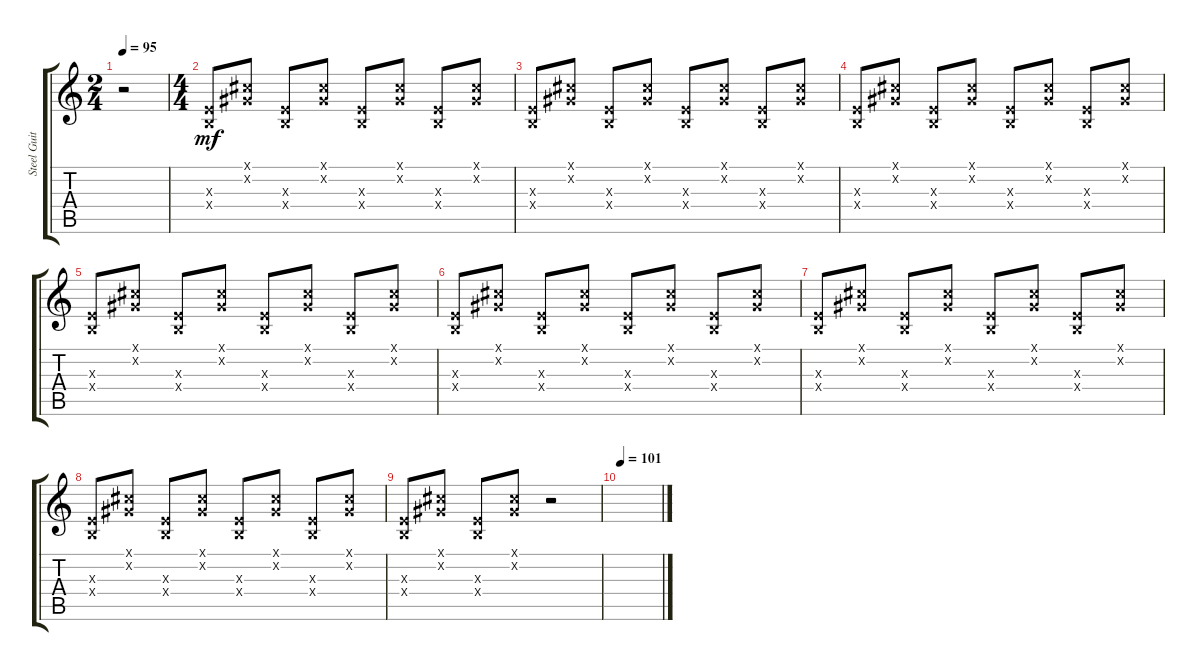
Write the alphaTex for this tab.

\track ("Steel Guitar" "Steel Guit") {instrument acousticguitarsteel}
\staff {score tabs}
\tuning (Db4 Ab3 E3 B2 Gb2 Db2) {hide}
\ts (2 4)
\tempo 95
\clef g2
\ks c
r.2{dy mf instrument acousticguitarsteel} |
\ts (4 4)
(0.3{x} 0.4{x}).8 (0.1{x} 0.2{x}).8 (0.3{x} 0.4{x}).8 (0.1{x} 0.2{x}).8 (0.3{x} 0.4{x}).8 (0.1{x} 0.2{x}).8 (0.3{x} 0.4{x}).8 (0.1{x} 0.2{x}).8 |
(0.3{x} 0.4{x}).8 (0.1{x} 0.2{x}).8 (0.3{x} 0.4{x}).8 (0.1{x} 0.2{x}).8 (0.3{x} 0.4{x}).8 (0.1{x} 0.2{x}).8 (0.3{x} 0.4{x}).8 (0.1{x} 0.2{x}).8 |
(0.3{x} 0.4{x}).8 (0.1{x} 0.2{x}).8 (0.3{x} 0.4{x}).8 (0.1{x} 0.2{x}).8 (0.3{x} 0.4{x}).8 (0.1{x} 0.2{x}).8 (0.3{x} 0.4{x}).8 (0.1{x} 0.2{x}).8 |
(0.3{x} 0.4{x}).8 (0.1{x} 0.2{x}).8 (0.3{x} 0.4{x}).8 (0.1{x} 0.2{x}).8 (0.3{x} 0.4{x}).8 (0.1{x} 0.2{x}).8 (0.3{x} 0.4{x}).8 (0.1{x} 0.2{x}).8 |
(0.3{x} 0.4{x}).8 (0.1{x} 0.2{x}).8 (0.3{x} 0.4{x}).8 (0.1{x} 0.2{x}).8 (0.3{x} 0.4{x}).8 (0.1{x} 0.2{x}).8 (0.3{x} 0.4{x}).8 (0.1{x} 0.2{x}).8 |
(0.3{x} 0.4{x}).8 (0.1{x} 0.2{x}).8 (0.3{x} 0.4{x}).8 (0.1{x} 0.2{x}).8 (0.3{x} 0.4{x}).8 (0.1{x} 0.2{x}).8 (0.3{x} 0.4{x}).8 (0.1{x} 0.2{x}).8 |
(0.3{x} 0.4{x}).8 (0.1{x} 0.2{x}).8 (0.3{x} 0.4{x}).8 (0.1{x} 0.2{x}).8 (0.3{x} 0.4{x}).8 (0.1{x} 0.2{x}).8 (0.3{x} 0.4{x}).8 (0.1{x} 0.2{x}).8 |
(0.3{x} 0.4{x}).8 (0.1{x} 0.2{x}).8 (0.3{x} 0.4{x}).8 (0.1{x} 0.2{x}).8 r.2 |
\tempo 101
